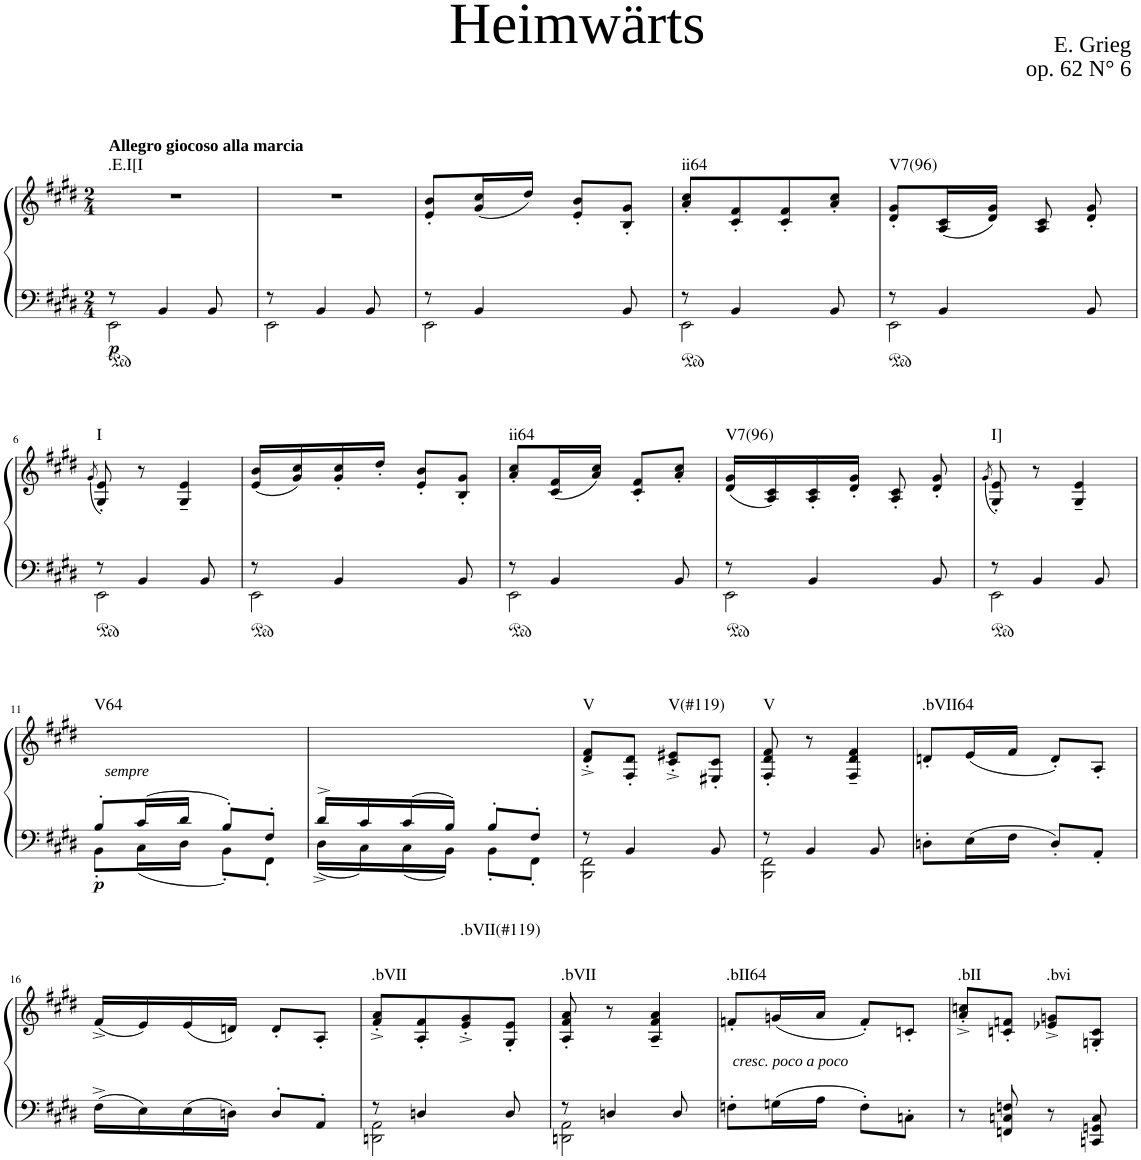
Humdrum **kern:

**kern	**kern	**dynam	**harte
*part1	*part1	*part1	*part1
*staff2	*staff1	*staff1/2	*
*I"Midi_1	*	*	*
*clefF4	*clefG2	*	*
*k[f#c#g#d#]	*k[f#c#g#d#]	*	*
*E:	*E:	*	*
*M2/4	*M2/4	*	*
=1	=1	=1	=1
*^	*	*	*
!	!	!LO:TX:a:B:t=Allegro giocoso alla marcia	!	!
!	!	!	!LO:DY:b=2	!LO:H:kt=.E.I[I
8r	2EE\	2r	p	N
4BB/	.	.	.	.
8BB/	.	.	.	.
=2	=2	=2	=2	=2
8r	2EE\	2r	.	.
4BB/	.	.	.	.
8BB/	.	.	.	.
=3	=3	=3	=3	=3
8r	2EE\	8e/' 8b/'L	.	.
4BB/	.	(16g#/ 16cc#/L	.	.
.	.	16dd#/JJ)	.	.
.	.	8e/' 8b/'L	.	.
8BB/	.	8B/' 8g#/'J	.	.
=4	=4	=4	=4	=4
!	!	!	!	!LO:H:kt=ii64
8r	2EE\	8a/' 8cc#/'L	.	N
4BB/	.	8c#/' 8f#/'	.	.
.	.	8c#/' 8f#/'	.	.
8BB/	.	8a/' 8cc#/'J	.	.
=5	=5	=5	=5	=5
!	!	!	!	!LO:H:kt=V7(96)
8r	2EE\	8d#/' 8g#/'L	.	N
4BB/	.	(16A/ 16c#/L	.	.
.	.	16d#/ 16g#/JJ)	.	.
.	.	8A/ 8c#/	.	.
8BB/	.	8d#/' 8g#/'	.	.
!!LO:LB:g=z
=6	=6	=6	=6	=6
.	.	(8qg#/	.	.
!	!	!	!	!LO:H:kt=I
8r	2EE\	8G#/' 8e/')	.	N
4BB/	.	8r	.	.
.	.	4G#/~ 4e/~	.	.
8BB/	.	.	.	.
=7	=7	=7	=7	=7
8r	2EE\	(16e/ 16b/LL	.	.
.	.	16g#/ 16cc#/)	.	.
4BB/	.	16g#/' 16cc#/'	.	.
.	.	16dd#'/JJ	.	.
.	.	8e/' 8b/'L	.	.
8BB/	.	8B/' 8g#/'J	.	.
=8	=8	=8	=8	=8
!	!	!	!	!LO:H:kt=ii64
8r	2EE\	8a/' 8cc#/'L	.	N
4BB/	.	(16c#/ 16f#/L	.	.
.	.	16a/ 16cc#/JJ)	.	.
.	.	8c#/' 8f#/'L	.	.
8BB/	.	8a/' 8cc#/'J	.	.
=9	=9	=9	=9	=9
!	!	!	!	!LO:H:kt=V7(96)
8r	2EE\	(16d#/ 16g#/LL	.	N
.	.	16A/ 16c#/)	.	.
4BB/	.	16A/' 16c#/'	.	.
.	.	16d#/' 16g#/'JJ	.	.
.	.	8A/' 8c#/'	.	.
8BB/	.	8d#/' 8g#/'	.	.
=10	=10	=10	=10	=10
.	.	(8qg#/	.	.
!	!	!	!	!LO:H:kt=I]
8r	2EE\	8G#/' 8e/')	.	N
4BB/	.	8r	.	.
.	.	4G#/~ 4e/~	.	.
8BB/	.	.	.	.
!!LO:LB:g=z
=11	=11	=11	=11	=11
!	!	!	!LO:DY:b=2	!LO:H:kt=V64
8B'/L	8BB'\L	2ryy	p	N
!LO:TX:a:i:t=sempre	!	!	!	!
16c#/L	16C#\L	.	.	.
16d#/JJ	16D#\JJ	.	.	.
8B'/L	8BB'\L	.	.	.
8F#'/J	8FF#'\J	.	.	.
=12	=12	=12	=12	=12
16d#^/LL	16D#^\LL	2ryy	.	.
16c#/	16C#\	.	.	.
16c#/	16C#\	.	.	.
16B/JJ	16BB\JJ	.	.	.
8B'/L	8BB'\L	.	.	.
8F#'/J	8FF#'\J	.	.	.
=13	=13	=13	=13	=13
!	!	!	!	!LO:H:kt=V
8r	2BBB\ 2FF#\	8d#/'^ 8f#/'^L	.	N
4BB/	.	8F#/' 8d#/'J	.	.
!	!	!	!	!LO:H:kt=V(#119)
.	.	8c#/'^ 8e#X/'^L	.	N
8BB/	.	8E#X/' 8c#/'J	.	.
=14	=14	=14	=14	=14
!	!	!	!	!LO:H:kt=V
8r	2BBB\ 2FF#\	8F#/' 8d#/' 8f#/'	.	N
4BB/	.	8r	.	.
.	.	4F#/~ 4d#/~ 4f#/~	.	.
8BB/	.	.	.	.
=15	=15	=15	=15	=15
!	!	!	!	!LO:H:kt=.bVII64
8Dn'\L	4ryy	8dn'/L	.	N
16E\L	.	(16e/L	.	.
16F#\JJ	.	16f#/JJ	.	.
8D'/L	4ryy	8d'/L)	.	.
8AA'/J	.	8A'/J	.	.
!!LO:LB:g=z
=16	=16	=16	=16	=16
16F#^\LL	4ryy	(16f#^/LL	.	.
16E\	.	16e/)	.	.
16E\	.	(16e/	.	.
16Dn\JJ	.	16dn/JJ)	.	.
4ryy	8D'/L	8d'/L	.	.
.	8AA'/J	8A'/J	.	.
=17	=17	=17	=17	=17
!	!	!	!	!LO:H:kt=.bVII
8r	2DDn\ 2AA\	8f#/'^ 8a/'^L	.	N
4Dn/	.	8A/' 8f#/'	.	.
!	!	!	!	!LO:H:kt=.bVII(#119)
.	.	8e/'^ 8g#/'^	.	N
8D/	.	8G#/' 8e/'J	.	.
=18	=18	=18	=18	=18
!	!	!	!	!LO:H:kt=.bVII
8r	2DDn\ 2AA\	8A/' 8f#/' 8a/'	.	N
4Dn/	.	8r	.	.
.	.	4A/~ 4f#/~ 4a/~	.	.
8D/	.	.	.	.
=19	=19	=19	=19	=19
!LO:TX:a:i:t=cresc. poco a poco	!	!	!	!LO:H:kt=.bII64
8Fn'\L	2ryy	8fn'/L	.	N
16Gn\L	.	(16gn/L	.	.
16A\JJ	.	16a/JJ	.	.
8F'\L	.	8f'/L)	.	.
8Cn'\J	.	8cn'/J	.	.
=20	=20	=20	=20	=20
!	!	!	!	!LO:H:kt=.bII
8r	2ryy	8a/'^ 8ccn/'^L	.	N
8FFn/ 8Cn/ 8Fn/	.	8cn/' 8fn/'J	.	.
!	!	!	!	!LO:H:kt=.bvi
8r	.	8e-X/^ 8gn/^L	.	N
8CCn/ 8GGn/ 8C/	.	8Gn/' 8c/'J	.	.
*v	*v	*	*	*
=	=	=	=
*-	*-	*-	*-
